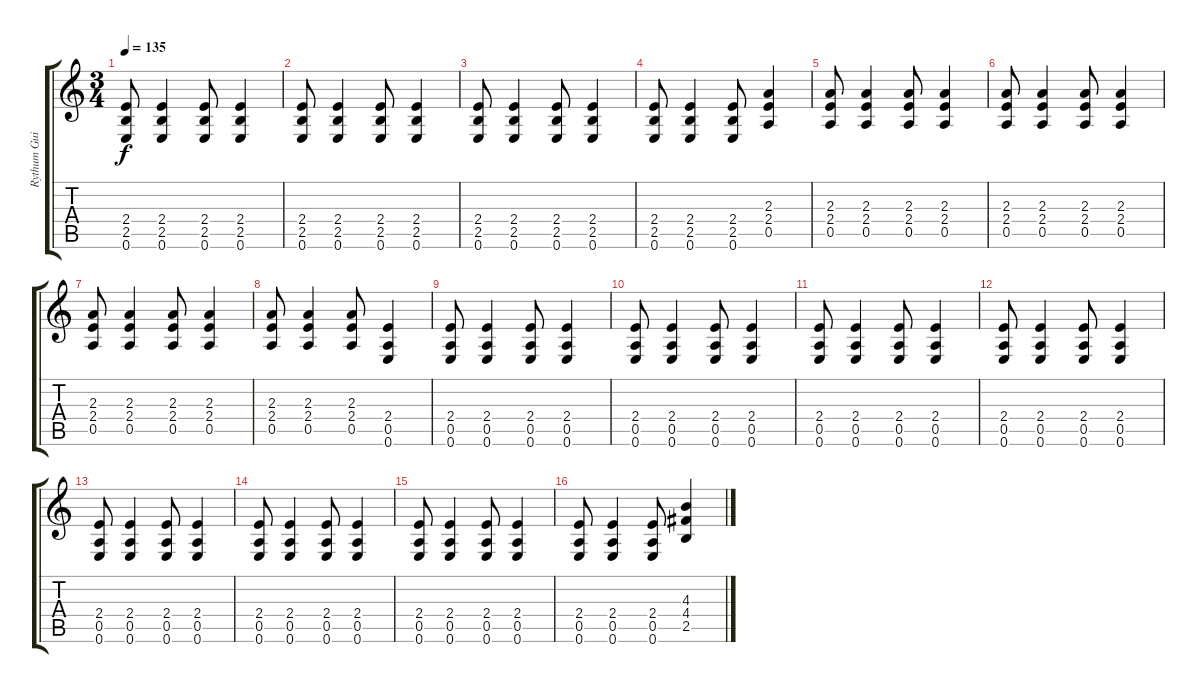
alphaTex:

\track ("Rythum Guitar" "Rythum Gui") {instrument distortionguitar}
\staff {score tabs}
\tuning (E4 B3 G3 D3 A2 E2) {hide}
\ts (3 4)
\tempo 135
\clef g2
\ks c
(2.4 2.5 0.6).8{dy f} (2.4 2.5 0.6).4 (2.4 2.5 0.6).8 (2.4 2.5 0.6).4 |
(2.4 2.5 0.6).8 (2.4 2.5 0.6).4 (2.4 2.5 0.6).8 (2.4 2.5 0.6).4 |
(2.4 2.5 0.6).8 (2.4 2.5 0.6).4 (2.4 2.5 0.6).8 (2.4 2.5 0.6).4 |
(2.4 2.5 0.6).8 (2.4 2.5 0.6).4 (2.4 2.5 0.6).8 (2.3 2.4 0.5).4 |
(2.3 2.4 0.5).8 (2.3 2.4 0.5).4 (2.3 2.4 0.5).8 (2.3 2.4 0.5).4 |
(2.3 2.4 0.5).8 (2.3 2.4 0.5).4 (2.3 2.4 0.5).8 (2.3 2.4 0.5).4 |
(2.3 2.4 0.5).8 (2.3 2.4 0.5).4 (2.3 2.4 0.5).8 (2.3 2.4 0.5).4 |
(2.3 2.4 0.5).8 (2.3 2.4 0.5).4 (2.3 2.4 0.5).8 (2.4 0.5 0.6).4 |
(2.4 0.5 0.6).8 (2.4 0.5 0.6).4 (2.4 0.5 0.6).8 (2.4 0.5 0.6).4 |
(2.4 0.5 0.6).8 (2.4 0.5 0.6).4 (2.4 0.5 0.6).8 (2.4 0.5 0.6).4 |
(2.4 0.5 0.6).8 (2.4 0.5 0.6).4 (2.4 0.5 0.6).8 (2.4 0.5 0.6).4 |
(2.4 0.5 0.6).8 (2.4 0.5 0.6).4 (2.4 0.5 0.6).8 (2.4 0.5 0.6).4 |
(2.4 0.5 0.6).8 (2.4 0.5 0.6).4 (2.4 0.5 0.6).8 (2.4 0.5 0.6).4 |
(2.4 0.5 0.6).8 (2.4 0.5 0.6).4 (2.4 0.5 0.6).8 (2.4 0.5 0.6).4 |
(2.4 0.5 0.6).8 (2.4 0.5 0.6).4 (2.4 0.5 0.6).8 (2.4 0.5 0.6).4 |
(2.4 0.5 0.6).8 (2.4 0.5 0.6).4 (2.4 0.5 0.6).8 (4.3 4.4 2.5).4
